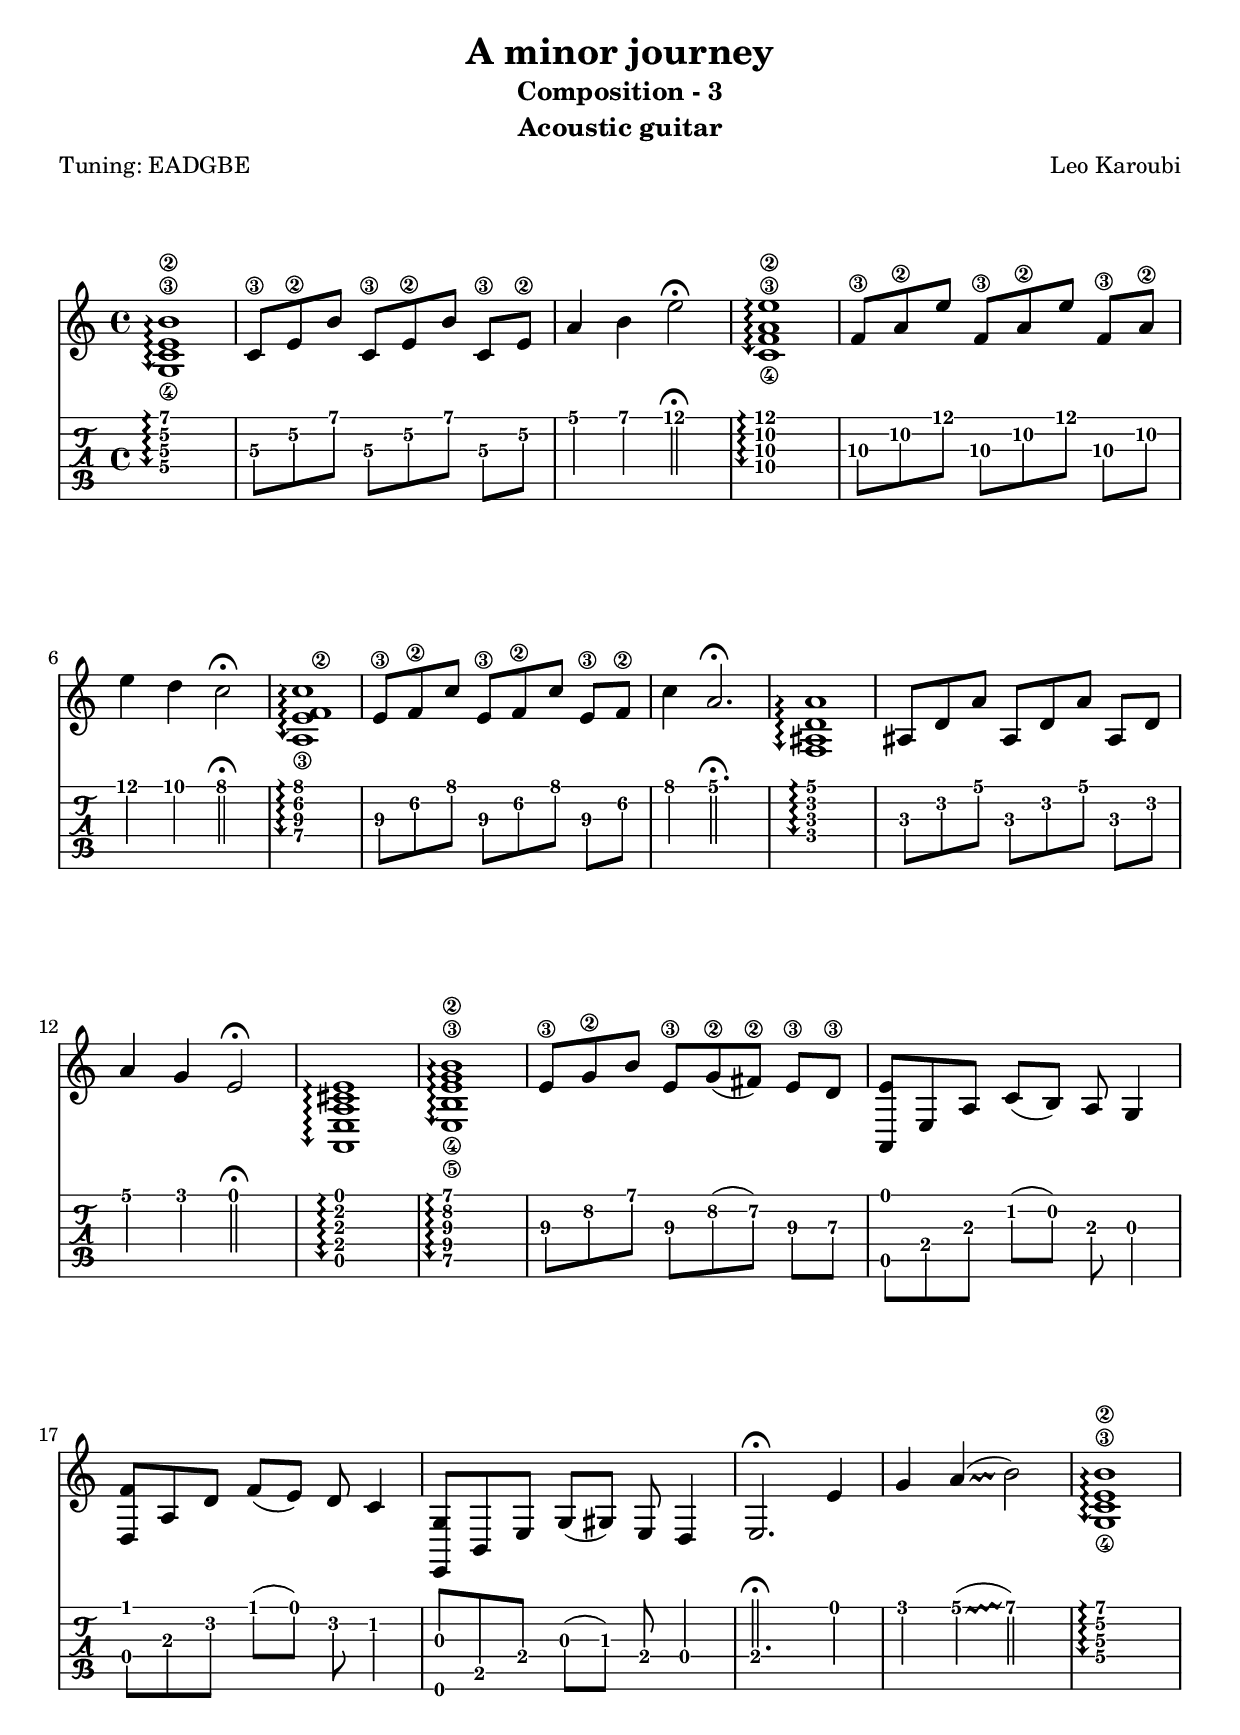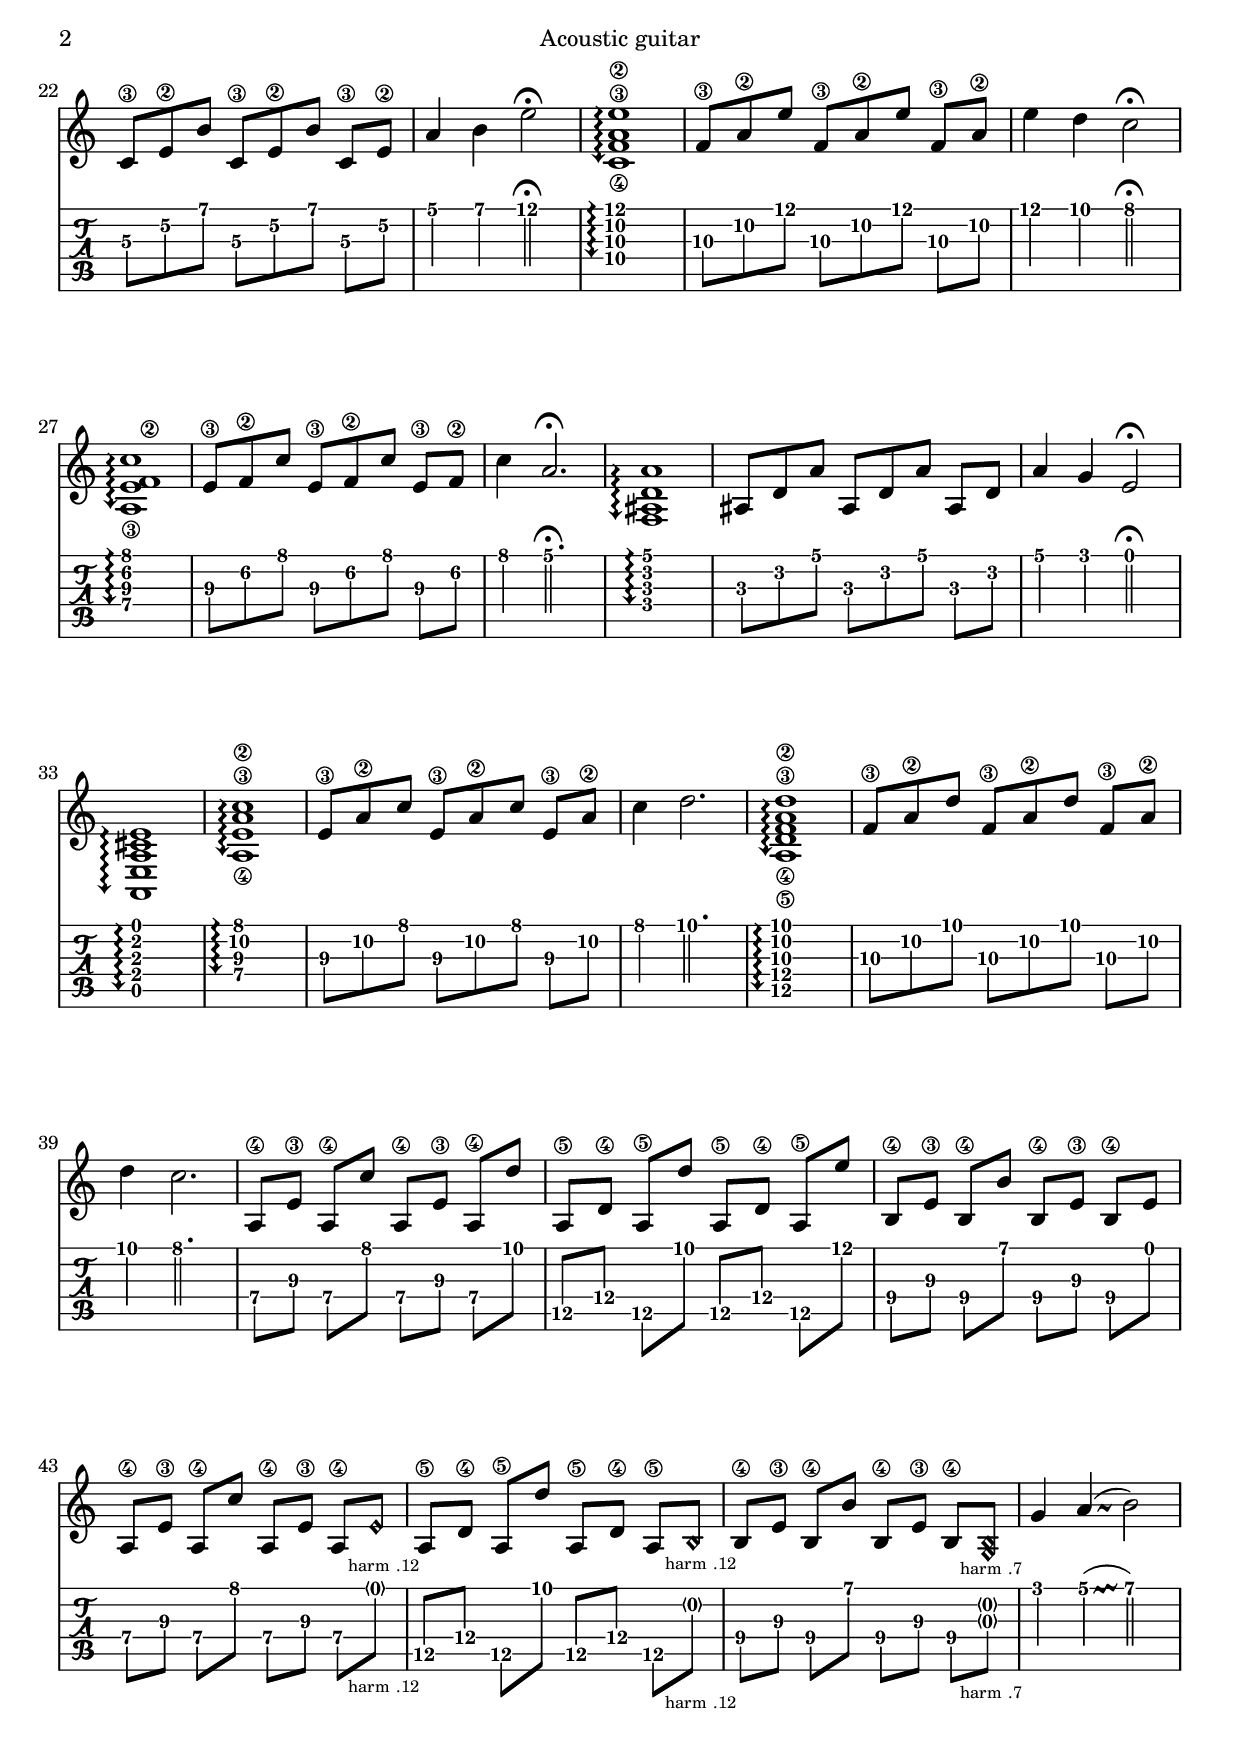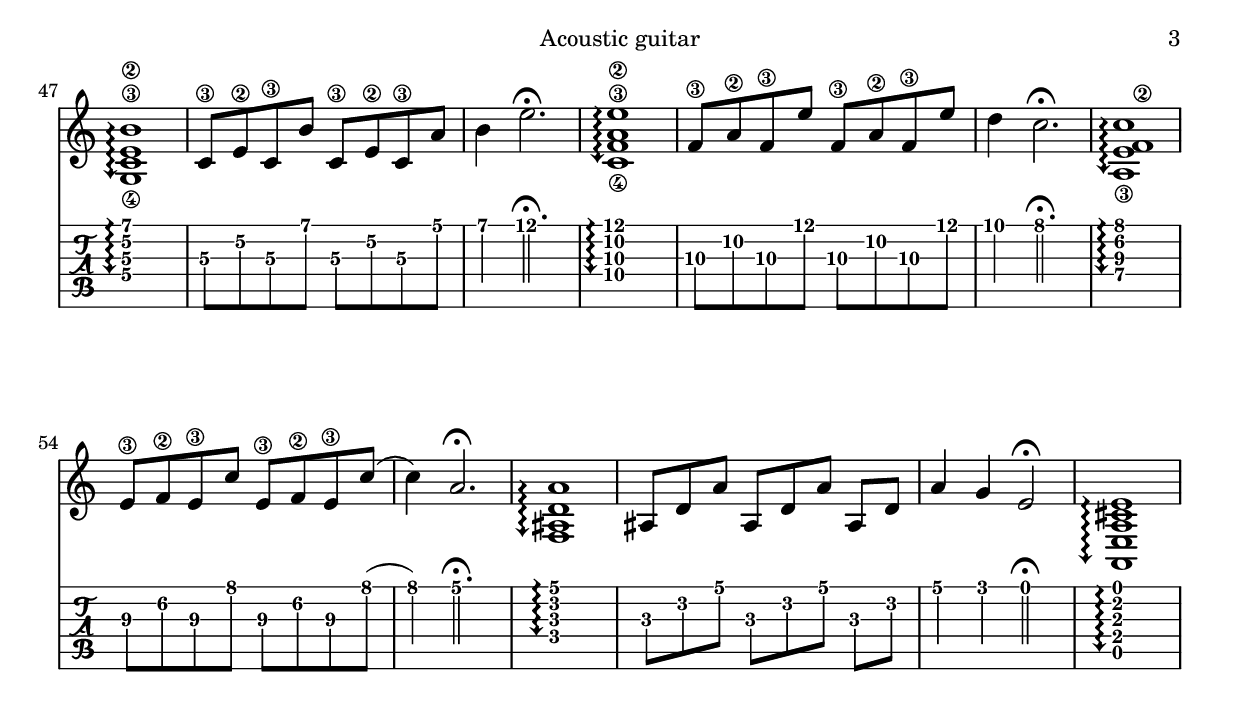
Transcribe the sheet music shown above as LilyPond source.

\version "2.22.1"
\include "english.ly"
\header {
  title = "A minor journey"
  subtitle = "Composition - 3"
  instrument = "Acoustic guitar"
  meter = "Tuning: EADGBE"
  arranger = "Leo Karoubi"
  % composer = "Leo Karoubi"
}

\layout { 
  indent = 0.0\cm 
  #(layout-set-staff-size 21)
  \context {
    \Score
    \override Glissando.thickness = #3
    \override Glissando.style = #'trill
    \override SpacingSpanner.common-shortest-duration = #(ly:make-moment 1/16)
  }
}

\markup { 
  \vspace #1
}

timeSign = 4/4
harmTwelveMarkup = -\markup { \center-align \abs-fontsize #8 { harm .12 }}
harmSevenMarkup = -\markup { \center-align \abs-fontsize #8 { harm .7 }}

rallentendo = -\markup { \abs-fontsize #10 { rallentendo }}

chorus = {
  \arpeggioArrowDown<g\4 c'\3 e'\2 b'>1\arpeggio | c'8\3[ e'\2 b'] c'8\3[ e'\2 b'] c'8\3[ e'\2] | a'4 b'4 e''2\fermata |
  \arpeggioArrowDown<c'\4 f'\3 a'\2 e''>1\arpeggio | f'8\3[a'\2 e''] f'8\3[a'\2 e''] f'8\3[a'\2] | e''4 d''4 c''2\fermata |
  \arpeggioArrowDown<a e'\3 f'\2 c''>1\arpeggio | e'8\3[ f'\2 c''] e'8\3[ f'\2 c''] e'8\3[ f'\2] | c''4 a'2.\fermata | 
  \arpeggioArrowDown<f a-sharp d' a'>1\arpeggio | a-sharp8[ d' a'] a-sharp8[ d' a'] a-sharp8[ d'] | a'4 g'4 e'2\fermata |
  \arpeggioArrowDown<a, e a c-sharp' e'>1\arpeggio
}

first_verse = {
  \arpeggioArrowDown<e\5 b\4 e'\3 g'\2 b'>1\arpeggio | e'8\3[ g'\2 b'] e'8\3[ g'8\2( f-sharp'\2)] e'8\3[ d'\3] |

  % <a, e'>8[ e a] c'8([ b]) a8 g4 |
  % <d f'>8[ a d'] f'8([ e']) d'8 c'4 |
  % <e, g>8[ b, e] g([ g-sharp)] e8 d4 |

  % <e\5 b'>8[ b\4 e'\3] g'8\2[( f-sharp'\2)] e'8\3 d'4\3 |

  <a, e'>8[ e a] c'8([ b]) a8 g4 |
  <d f'>8[ a d'] f'8([ e']) d'8 c'4 |
  <e, g>8[ b, e] g([ g-sharp)] e8 d4 |
  e2.\fermata e'4 |
}

bridge = {
  g'4 a'4 \glissando( b'2)
}

second_verse = {
  \arpeggioArrowDown<a\4 e'\3 a'\2 c''>1\arpeggio | e'8\3[ a'\2 c''] e'8\3[ a'\2 c''] e'8\3[ a'\2] | c''4 d''2. |
  \arpeggioArrowDown<a\5 d'\4 f'\3 a'\2 d''>1\arpeggio | f'8\3[ a'\2 d''] f'8\3[ a'\2 d''] f'8\3[ a'\2] | d''4 c''2. |

  % a8\4[ e'8\3] a8\4[ c''] a8\4[ e'8\3] a8\4[ c''] |
  % a8\5[d'\4] a8\5[ d''] a8\5[d'\4] a8\5[ d''] |
  % b8\4[ e'\3] b8\4[ b'] b8\4[ e'\3] b8\4[ b'] |

  a8\4[ e'8\3] a8\4[ c''] a8\4[ e'8\3] a8\4[ d''] |
  a8\5[d'\4] a8\5[ d''] a8\5[d'\4] a8\5[ e''] |
  b8\4[ e'\3] b8\4[ b'] b8\4[ e'\3] b8\4[ e'] |

  a8\4[ e'8\3] a8\4[ c''] a8\4[ e'8\3] a8\4[ e'\harmonic\harmTwelveMarkup] |
  a8\5[d'\4] a8\5[ d''] a8\5[d'\4] a8\5[ b\harmonic\harmTwelveMarkup] |
  b8\4[ e'\3] b8\4[ b'] b8\4[ e'\3] b8\4[ <g\harmonic b\harmonic>\harmSevenMarkup] |
}

last_chorus = {
  \arpeggioArrowDown<g\4 c'\3 e'\2 b'>1\arpeggio | c'8\3[ e'\2 c'\3 b'] c'8\3[ e'\2 c'\3 a'] | b'4 e''2.\fermata |
  \arpeggioArrowDown<c'\4 f'\3 a'\2 e''>1\arpeggio | f'8\3[a'\2 f'\3 e''] f'8\3[a'\2 f'\3 e''] | d''4 c''2.\fermata |
  \arpeggioArrowDown<a e'\3 f'\2 c''>1\arpeggio | e'8\3[ f'\2 e'\3 c''] e'8\3[ f'\2 e'\3 c''(] | c''4) a'2.\fermata | 
  \arpeggioArrowDown<f a-sharp d' a'>1\arpeggio | a-sharp8[ d' a'] a-sharp8[ d' a'] a-sharp8[ d'] | a'4 g'4 e'2\fermata |
  \arpeggioArrowDown<a, e a c-sharp' e'>1\arpeggio
}

full_part = {
    \chorus
    \first_verse
    \bridge
    \chorus
    \second_verse
    \bridge
    \last_chorus
}

\score {
    <<
    \new Staff {
        \clef "G"
        \time \timeSign
        \full_part
    }
    \new TabStaff {
        \set TabStaff.minimumFret = #0
        \time \timeSign
        \tabFullNotation
        \full_part
    }
    >>
}
